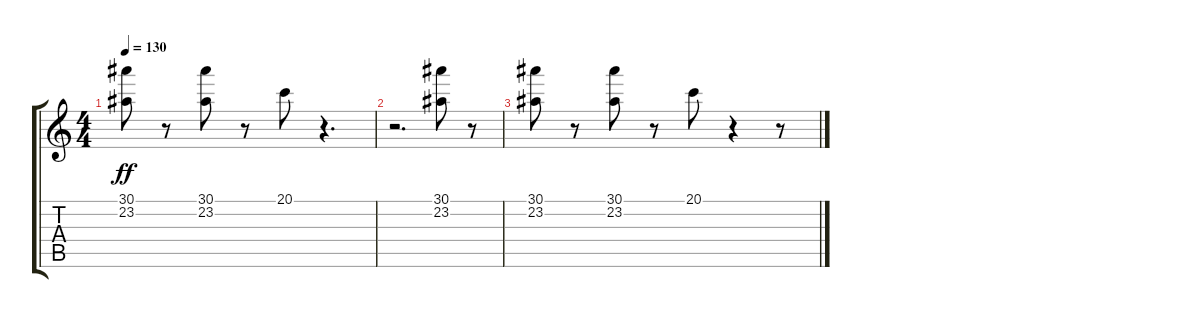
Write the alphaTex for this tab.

\track "" {instrument stringensemble1}
\staff {score tabs}
\tuning (E4 B3 G3 D3 A2 E2) {hide}
\ts (4 4)
\tempo 130
\clef g2
\ks c
(30.1 23.2).8{dy ff} r.8 (30.1 23.2).8 r.8 20.1.8 r.4{d} |
r.2{d} (30.1 23.2).8 r.8 |
(30.1 23.2).8 r.8 (30.1 23.2).8 r.8 20.1.8 r.4 r.8
